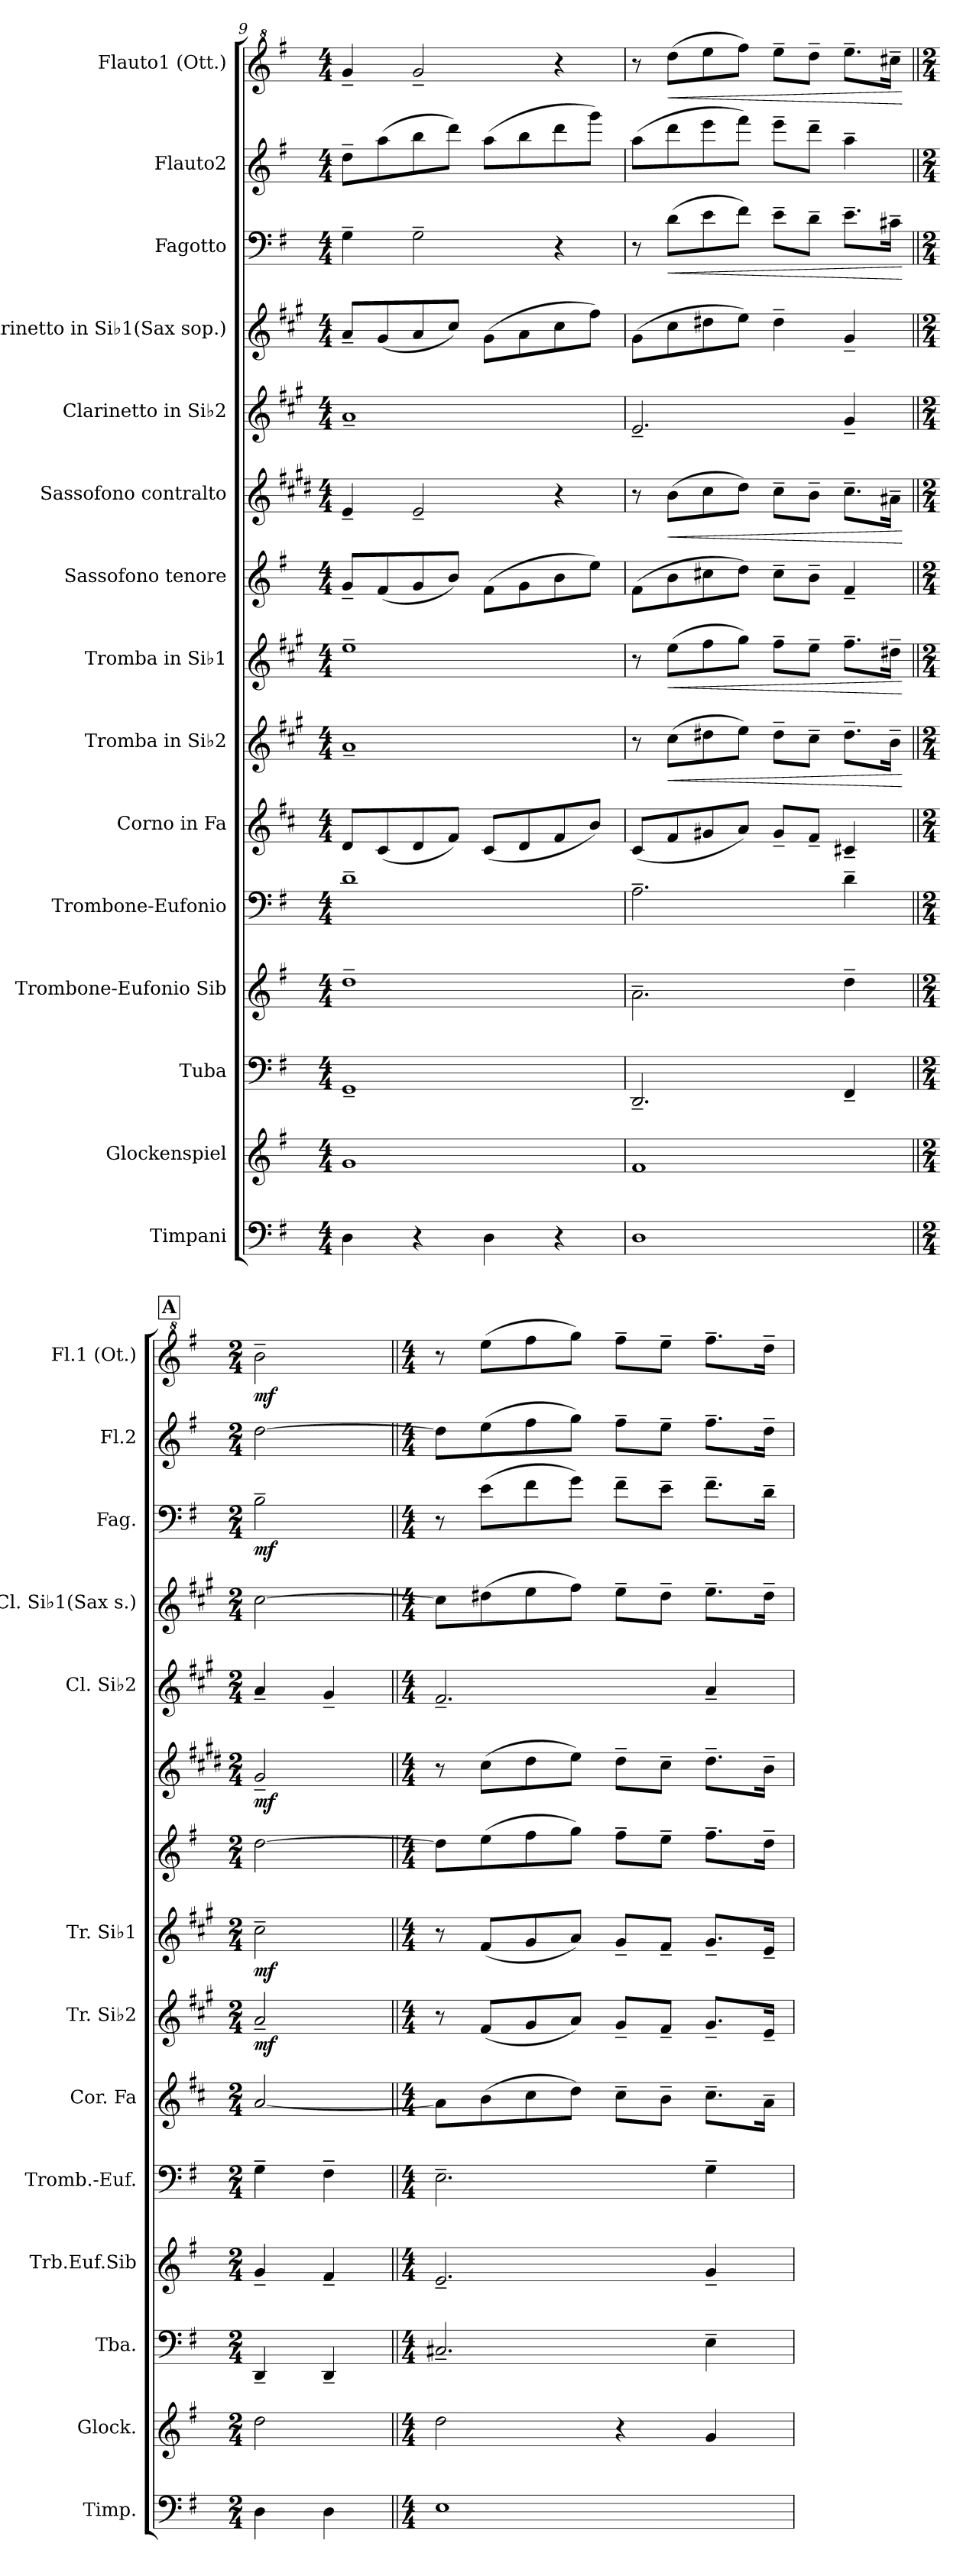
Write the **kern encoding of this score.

**kern	**kern	**kern	**kern	**kern	**kern	**kern	**dynam	**kern	**dynam	**kern	**kern	**dynam	**kern	**kern	**kern	**dynam	**kern	**kern	**dynam
*part15	*part14	*part13	*part12	*part11	*part10	*part9	*part9	*part8	*part8	*part7	*part6	*part6	*part5	*part4	*part3	*part3	*part2	*part1	*part1
*staff15	*staff14	*staff13	*staff12	*staff11	*staff10	*staff9	*staff9	*staff8	*staff8	*staff7	*staff6	*staff6	*staff5	*staff4	*staff3	*staff3	*staff2	*staff1	*staff1
*I"Timpani	*I"Glockenspiel	*I"Tuba	*I"Trombone-Eufonio Sib	*I"Trombone-Eufonio	*I"Corno in Fa	*I"Tromba in Si♭2	*	*I"Tromba in Si♭1	*	*I"Sassofono tenore	*I"Sassofono contralto	*	*I"Clarinetto in Si♭2	*I"Clarinetto in Si♭1(Sax sop.)	*I"Fagotto	*	*I"Flauto2	*I"Flauto1 (Ott.)	*
*I'Timp.	*I'Glock.	*I'Tba.	*I'Trb.Euf.Sib	*I'Tromb.-Euf.	*I'Cor. Fa	*I'Tr. Si♭2	*	*I'Tr. Si♭1	*	*	*	*	*I'Cl. Si♭2	*I'Cl. Si♭1(Sax s.)	*I'Fag.	*	*I'Fl.2	*I'Fl.1 (Ot.)	*
*clefF4	*clefG2	*clefF4	*clefG2	*clefF4	*clefG2	*clefG2	*	*clefG2	*	*clefG2	*clefG2	*	*clefG2	*clefG2	*clefF4	*	*clefG2	*clefG^2	*
*	*ITrd-14c-24	*	*ITrd8c14	*	*ITrd4c7	*ITrd1c2	*	*ITrd1c2	*	*ITrd8c14	*ITrd5c9	*	*ITrd1c2	*ITrd1c2	*	*	*	*	*
*k[f#]	*k[f#]	*k[f#]	*k[f#]	*k[f#]	*k[f#]	*k[f#]	*	*k[f#]	*	*k[f#]	*k[f#]	*	*k[f#]	*k[f#]	*k[f#]	*	*k[f#]	*k[f#]	*
*M4/4	*M4/4	*M4/4	*M4/4	*M4/4	*M4/4	*M4/4	*	*M4/4	*	*M4/4	*M4/4	*	*M4/4	*M4/4	*M4/4	*	*M4/4	*M4/4	*
=9	=9	=9	=9	=9	=9	=9	=9	=9	=9	=9	=9	=9	=9	=9	=9	=9	=9	=9	=9
4D\	1ggg	1GG~	1d~	1d~	8G/L	1g~	.	1dd~	.	8G~/L	4G~/	.	1g~	8g~/L	4G~\	.	8dd~\L	4gg~/	.
.	.	.	.	.	(<8F#/	.	.	.	.	(<8F#/	.	.	.	(<8f#/	.	.	(>8aa\	.	.
4r	.	.	.	.	8G/	.	.	.	.	8G/	2G~/	.	.	8g/	2G~\	.	8bb\	2gg~/	.
.	.	.	.	.	8B/J)	.	.	.	.	8B/J)	.	.	.	8b/J)	.	.	8ddd\J)	.	.
4D\	.	.	.	.	(<8F#/L	.	.	.	.	(>8F#\L	.	.	.	(>8f#\L	.	.	(>8aa\L	.	.
.	.	.	.	.	8G/	.	.	.	.	8G\	.	.	.	8g\	.	.	8bb\	.	.
4r	.	.	.	.	8B/	.	.	.	.	8B\	4r	.	.	8b\	4r	.	8ddd\	4r	.
.	.	.	.	.	8e/J)	.	.	.	.	8e\J)	.	.	.	8ee\J)	.	.	8ggg\J)	.	.
=10	=10	=10	=10	=10	=10	=10	=10	=10	=10	=10	=10	=10	=10	=10	=10	=10	=10	=10	=10
1D	1fff#	2.DD~/	2.A~\	2.A~\	(<8F#/L	8r	.	8r	.	(>8F#\L	8r	.	2.d~/	(>8f#\L	8r	.	(>8aa\L	8r	.
!	!	!	!	!	!	!	!LO:HP:b	!	!LO:HP:b	!	!	!LO:HP:b	!	!	!	!LO:HP:b	!	!	!LO:HP:b
.	.	.	.	.	8B/	(>8b\L	<	(>8dd\L	<	8B\	(>8d\L	<	.	8b\	(>8d\L	<	8ddd\	(>8ddd\L	<
.	.	.	.	.	8c#X/	8cc#X\	.	8ee\	.	8c#X\	8e\	.	.	8cc#X\	8e\	.	8eee\	8eee\	.
.	.	.	.	.	8d/J)	8dd\J)	.	8ff#\J)	.	8d\J)	8f#\J)	.	.	8dd\J)	8f#\J)	.	8fff#\J)	8fff#\J)	.
.	.	.	.	.	8c#~/L	8cc#~\L	.	8ee~\L	.	8c#~\L	8e~\L	.	.	4cc#~\	8e~\L	.	8eee~\L	8eee~\L	.
.	.	.	.	.	8B~/J	8b~\J	.	8dd~\J	.	8B~\J	8d~\J	.	.	.	8d~\J	.	8ddd~\J	8ddd~\J	.
.	.	4FF#~/	4d~\	4d~\	4F#X~/	8.cc#~\L	.	8.ee~\L	.	4F#~/	8.e~\L	.	4f#~/	4f#~/	8.e~\L	.	4aa~\	8.eee~\L	.
.	.	.	.	.	.	16a~\Jk	.	16cc#X~\Jk	.	.	16c#X~\Jk	.	.	.	16c#X~\Jk	.	.	16ccc#X~\Jk	.
.	.	.	.	.	.	.	[	.	[	.	.	[	.	.	.	[	.	.	[
!!LO:REH:place=s1:a:B:fs=12:t=A
=11||	=11||	=11||	=11||	=11||	=11||	=11||	=11||	=11||	=11||	=11||	=11||	=11||	=11||	=11||	=11||	=11||	=11||	=11||	=11||
*M2/4	*M2/4	*M2/4	*M2/4	*M2/4	*M2/4	*M2/4	*	*M2/4	*	*M2/4	*M2/4	*	*M2/4	*M2/4	*M2/4	*	*M2/4	*M2/4	*
!	!	!	!	!	!	!	!LO:DY:b	!	!LO:DY:b	!	!	!LO:DY:b	!	!	!	!LO:DY:b	!	!	!LO:DY:b
4D\	2dddd\	4DD~/	4G~/	4G~\	[2d/	2g~/	mf	2b~\	mf	[2d\	2B~/	mf	4g~/	[2b\	2B~\	mf	[2dd\	2bb~\	mf
4D\	.	4DD~/	4F#~/	4F#~\	.	.	.	.	.	.	.	.	4f#~/	.	.	.	.	.	.
!!LO:PB:g=z
=12||	=12||	=12||	=12||	=12||	=12||	=12||	=12||	=12||	=12||	=12||	=12||	=12||	=12||	=12||	=12||	=12||	=12||	=12||	=12||
*M4/4	*M4/4	*M4/4	*M4/4	*M4/4	*M4/4	*M4/4	*	*M4/4	*	*M4/4	*M4/4	*	*M4/4	*M4/4	*M4/4	*	*M4/4	*M4/4	*
1E	2dddd\	2.C#X~/	2.E~/	2.E~\	8d\L]	8r	.	8r	.	8d\L]	8r	.	2.e~/	8b\L]	8r	.	8dd\L]	8r	.
.	.	.	.	.	(>8e\	(<8e/L	.	(<8e/L	.	(>8e\	(>8e\L	.	.	(>8cc#X\	(>8e\L	.	(>8ee\	(>8eee\L	.
.	.	.	.	.	8f#\	8f#/	.	8f#/	.	8f#\	8f#\	.	.	8dd\	8f#\	.	8ff#\	8fff#\	.
.	.	.	.	.	8g\J)	8g/J)	.	8g/J)	.	8g\J)	8g\J)	.	.	8ee\J)	8g\J)	.	8gg\J)	8ggg\J)	.
.	4r	.	.	.	8f#~\L	8f#~/L	.	8f#~/L	.	8f#~\L	8f#~\L	.	.	8dd~\L	8f#~\L	.	8ff#~\L	8fff#~\L	.
.	.	.	.	.	8e~\J	8e~/J	.	8e~/J	.	8e~\J	8e~\J	.	.	8cc#~\J	8e~\J	.	8ee~\J	8eee~\J	.
.	4ggg/	4E~\	4G~/	4G~\	8.f#~\L	8.f#~/L	.	8.f#~/L	.	8.f#~\L	8.f#~\L	.	4g~/	8.dd~\L	8.f#~\L	.	8.ff#~\L	8.fff#~\L	.
.	.	.	.	.	16d~\Jk	16d~/Jk	.	16d~/Jk	.	16d~\Jk	16d~\Jk	.	.	16cc#~\Jk	16d~\Jk	.	16dd~\Jk	16ddd~\Jk	.
=	=	=	=	=	=	=	=	=	=	=	=	=	=	=	=	=	=	=	=
*-	*-	*-	*-	*-	*-	*-	*-	*-	*-	*-	*-	*-	*-	*-	*-	*-	*-	*-	*-
